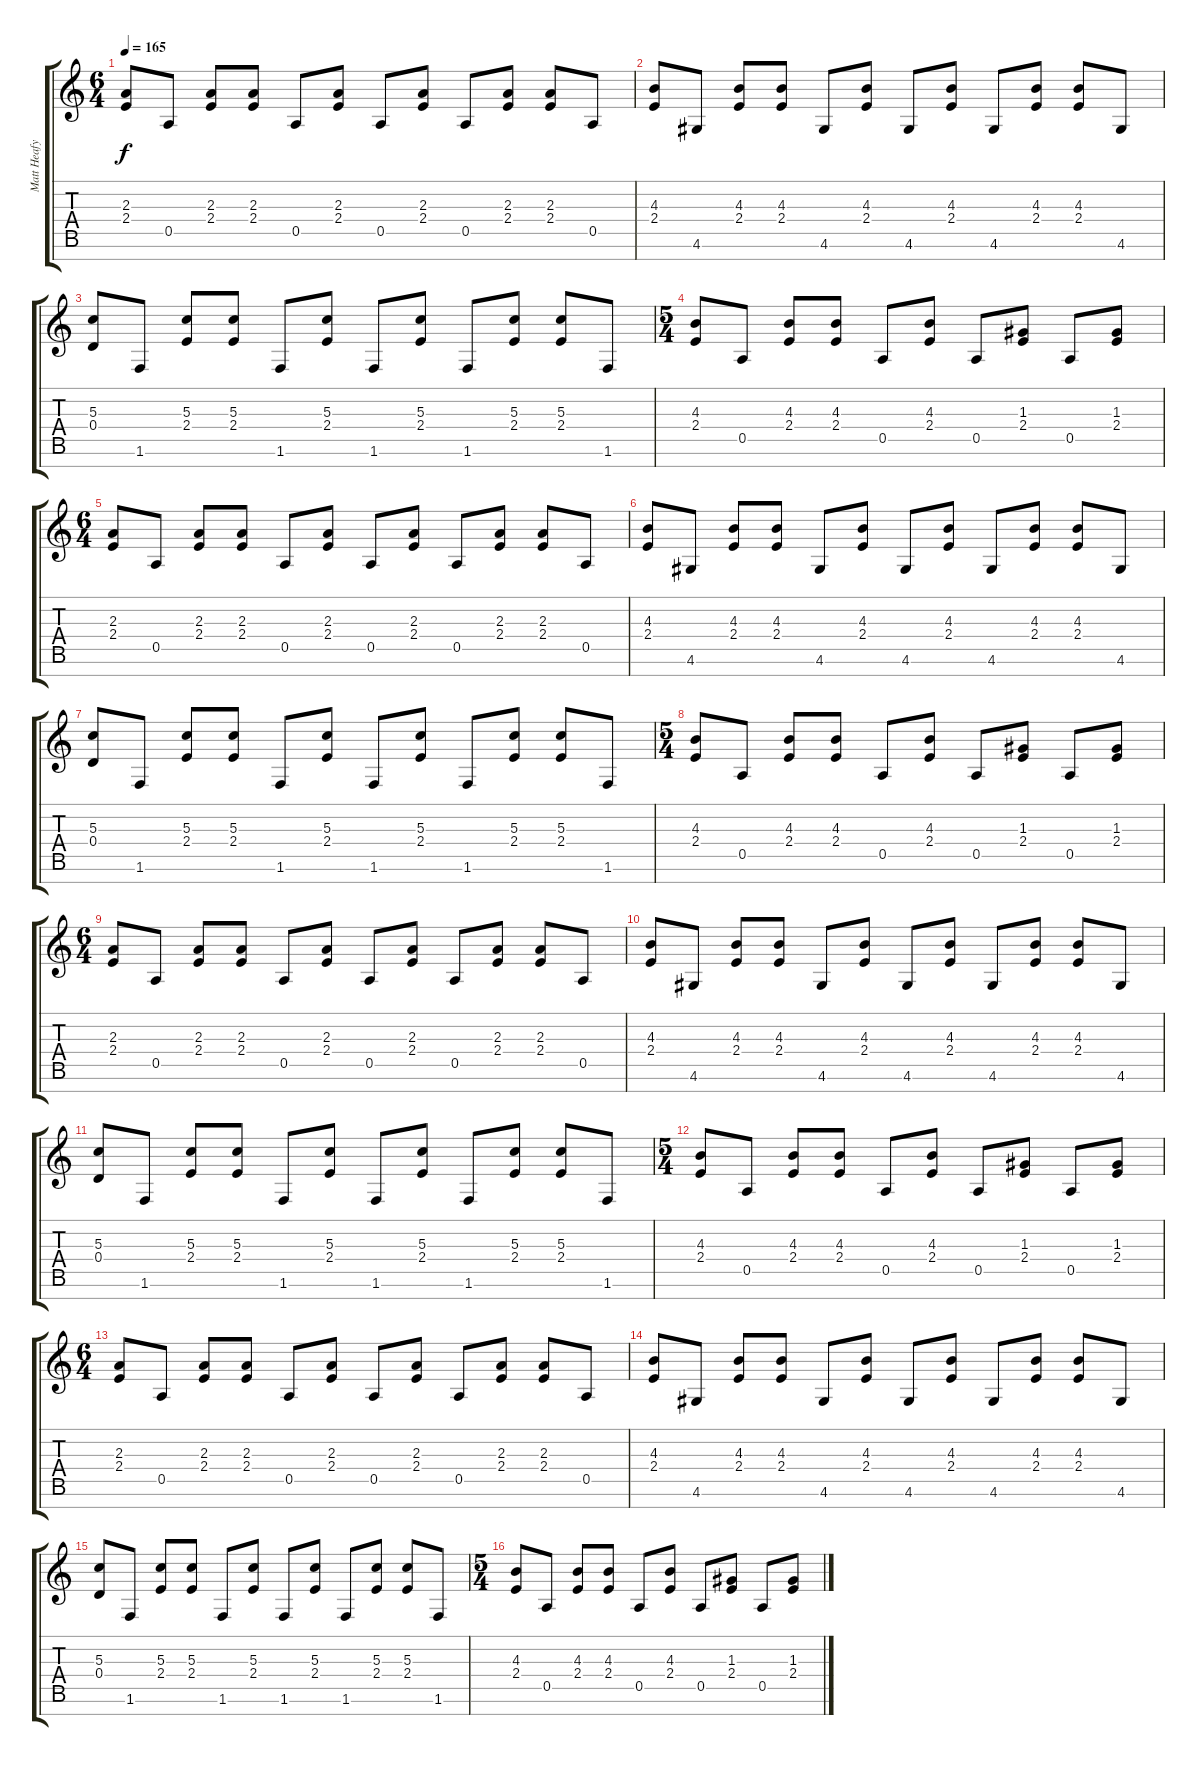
\track ("Matt Heafy" "Matt Heafy") {instrument overdrivenguitar}
\staff {score tabs}
\tuning (E4 B3 G3 D3 A2 E2 B1) {hide}
\ts (6 4)
\tempo 165
\clef g2
\ks c
(2.3 2.4).8{dy f} 0.5.8 (2.3 2.4).8 (2.3 2.4).8 0.5.8 (2.3 2.4).8 0.5.8 (2.3 2.4).8 0.5.8 (2.3 2.4).8 (2.3 2.4).8 0.5.8 |
(4.3 2.4).8 4.6.8 (4.3 2.4).8 (4.3 2.4).8 4.6.8 (4.3 2.4).8 4.6.8 (4.3 2.4).8 4.6.8 (4.3 2.4).8 (4.3 2.4).8 4.6.8 |
(5.3 0.4).8 1.6.8 (5.3 2.4).8 (5.3 2.4).8 1.6.8 (5.3 2.4).8 1.6.8 (5.3 2.4).8 1.6.8 (5.3 2.4).8 (5.3 2.4).8 1.6.8 |
\ts (5 4)
(4.3 2.4).8 0.5.8 (4.3 2.4).8 (4.3 2.4).8 0.5.8 (4.3 2.4).8 0.5.8 (1.3 2.4).8 0.5.8 (1.3 2.4).8 |
\ts (6 4)
(2.3 2.4).8 0.5.8 (2.3 2.4).8 (2.3 2.4).8 0.5.8 (2.3 2.4).8 0.5.8 (2.3 2.4).8 0.5.8 (2.3 2.4).8 (2.3 2.4).8 0.5.8 |
(4.3 2.4).8 4.6.8 (4.3 2.4).8 (4.3 2.4).8 4.6.8 (4.3 2.4).8 4.6.8 (4.3 2.4).8 4.6.8 (4.3 2.4).8 (4.3 2.4).8 4.6.8 |
(5.3 0.4).8 1.6.8 (5.3 2.4).8 (5.3 2.4).8 1.6.8 (5.3 2.4).8 1.6.8 (5.3 2.4).8 1.6.8 (5.3 2.4).8 (5.3 2.4).8 1.6.8 |
\ts (5 4)
(4.3 2.4).8 0.5.8 (4.3 2.4).8 (4.3 2.4).8 0.5.8 (4.3 2.4).8 0.5.8 (1.3 2.4).8 0.5.8 (1.3 2.4).8 |
\ts (6 4)
(2.3 2.4).8 0.5.8 (2.3 2.4).8 (2.3 2.4).8 0.5.8 (2.3 2.4).8 0.5.8 (2.3 2.4).8 0.5.8 (2.3 2.4).8 (2.3 2.4).8 0.5.8 |
(4.3 2.4).8 4.6.8 (4.3 2.4).8 (4.3 2.4).8 4.6.8 (4.3 2.4).8 4.6.8 (4.3 2.4).8 4.6.8 (4.3 2.4).8 (4.3 2.4).8 4.6.8 |
(5.3 0.4).8 1.6.8 (5.3 2.4).8 (5.3 2.4).8 1.6.8 (5.3 2.4).8 1.6.8 (5.3 2.4).8 1.6.8 (5.3 2.4).8 (5.3 2.4).8 1.6.8 |
\ts (5 4)
(4.3 2.4).8 0.5.8 (4.3 2.4).8 (4.3 2.4).8 0.5.8 (4.3 2.4).8 0.5.8 (1.3 2.4).8 0.5.8 (1.3 2.4).8 |
\ts (6 4)
(2.3 2.4).8 0.5.8 (2.3 2.4).8 (2.3 2.4).8 0.5.8 (2.3 2.4).8 0.5.8 (2.3 2.4).8 0.5.8 (2.3 2.4).8 (2.3 2.4).8 0.5.8 |
(4.3 2.4).8 4.6.8 (4.3 2.4).8 (4.3 2.4).8 4.6.8 (4.3 2.4).8 4.6.8 (4.3 2.4).8 4.6.8 (4.3 2.4).8 (4.3 2.4).8 4.6.8 |
(5.3 0.4).8 1.6.8 (5.3 2.4).8 (5.3 2.4).8 1.6.8 (5.3 2.4).8 1.6.8 (5.3 2.4).8 1.6.8 (5.3 2.4).8 (5.3 2.4).8 1.6.8 |
\ts (5 4)
(4.3 2.4).8 0.5.8 (4.3 2.4).8 (4.3 2.4).8 0.5.8 (4.3 2.4).8 0.5.8 (1.3 2.4).8 0.5.8 (1.3 2.4).8
